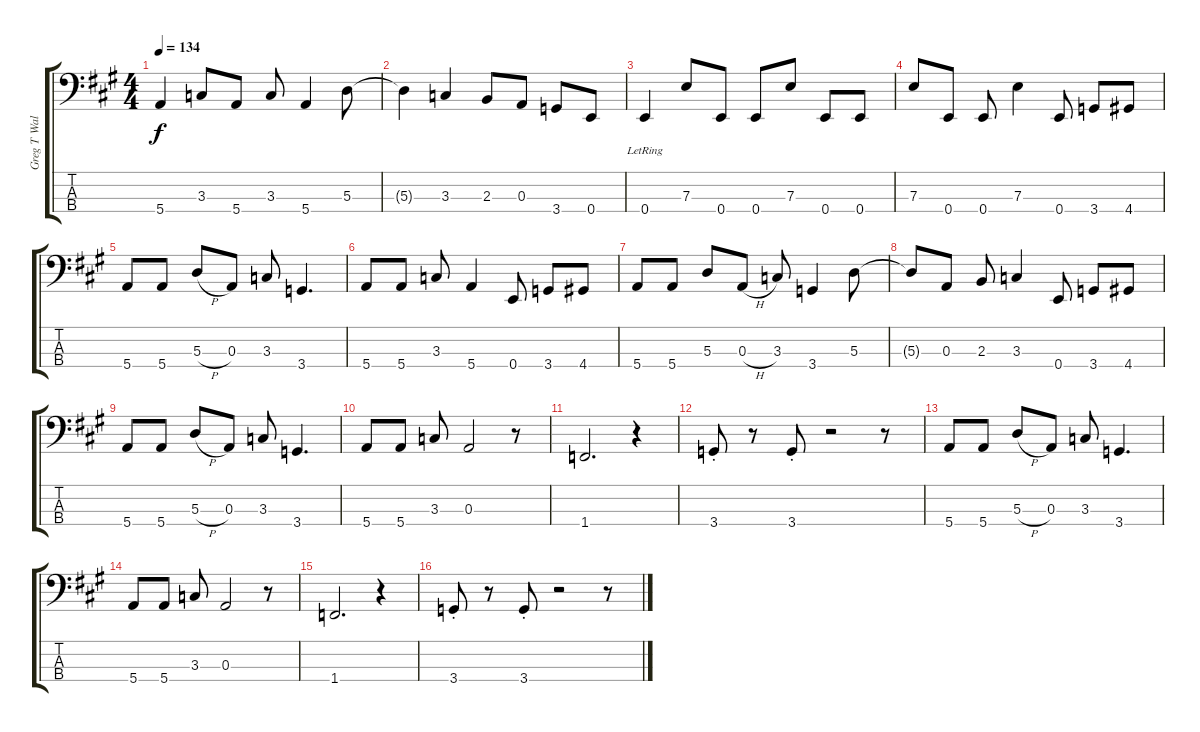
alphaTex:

\track ("Greg T Walker Bass" "Greg T Wal") {instrument electricbassfinger}
\staff {score tabs}
\tuning (G2 D2 A1 E1) {hide}
\ts (4 4)
\tempo 134
\clef f4
\ks a
5.4{t}.4{dy f} 3.3.8 5.4.8 3.3.8 5.4.4 5.3.8 |
5.3{t}.4 3.3.4 2.3.8 0.3.8 3.4.8 0.4.8 |
0.4{lr}.4 7.3.8 0.4.8 0.4.8 7.3.8 0.4.8 0.4.8 |
7.3.8 0.4.8 0.4.8 7.3.4 0.4.8 3.4.8 4.4.8 |
5.4.8 5.4.8 5.3{h}.8 0.3.8 3.3.8 3.4.4{d} |
5.4.8 5.4.8 3.3.8 5.4.4 0.4.8 3.4.8 4.4.8 |
5.4.8 5.4.8 5.3.8 0.3{h}.8 3.3.8 3.4.4 5.3.8 |
5.3{t}.8 0.3.8 2.3.8 3.3.4 0.4.8 3.4.8 4.4.8 |
5.4.8 5.4.8 5.3{h}.8 0.3.8 3.3.8 3.4.4{d} |
5.4.8 5.4.8 3.3.8 0.3.2 r.8 |
1.4.2{d} r.4 |
3.4{st}.8 r.8 3.4{st}.8 r.2 r.8 |
5.4.8 5.4.8 5.3{h}.8 0.3.8 3.3.8 3.4.4{d} |
5.4.8 5.4.8 3.3.8 0.3.2 r.8 |
1.4.2{d} r.4 |
3.4{st}.8 r.8 3.4{st}.8 r.2 r.8
